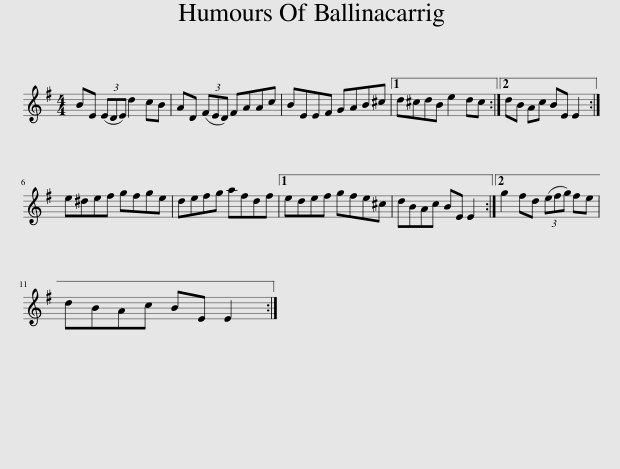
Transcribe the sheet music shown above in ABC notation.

X:1
L:1/8
M:4/4
I:linebreak $
K:Emin
V:1 treble
V:1
 BE (3(EDE) d2 cB | AD (3(FED) FAAc | BEEF GAB^c |1 d^cdB e2 dc :|2 dB Ac BE E2 :|$ %5
 e^def gfge | defg afdf |1 edef gfe^c | dBAc BE E2 :|2 g2 fd (3(efg) fe |$ %10
 dBAc BE E2 :| %11
